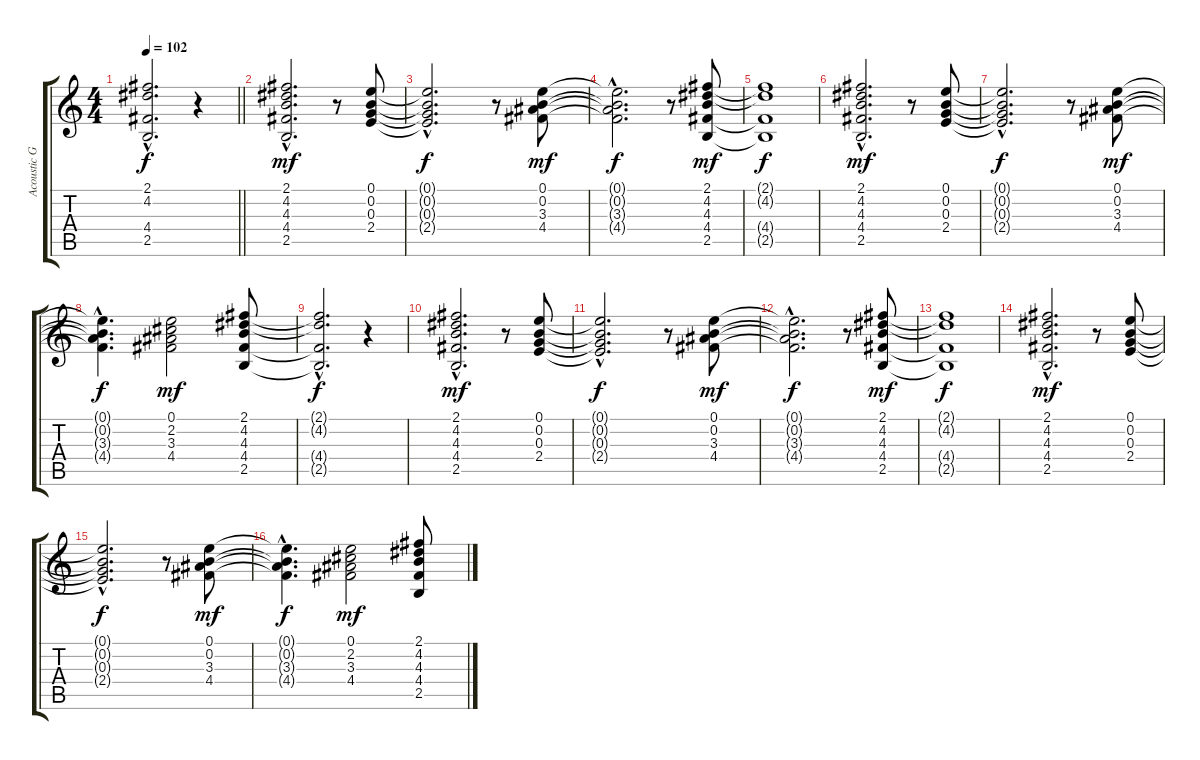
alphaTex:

\track ("Acoustic Guitar IV" "Acoustic G") {instrument acousticguitarsteel}
\staff {score tabs}
\tuning (E4 B3 G3 D3 A2 E2) {hide}
\ts (4 4)
\tempo 102
\clef g2
\barLineRight lightlight
\ks c
(2.1{hac t} 4.2{hac t} 4.4{hac t} 2.5{hac t}).2{d dy f} r.4 |
(2.1{hac} 4.2{hac} 4.3{hac} 4.4{hac} 2.5{hac}).2{d dy mf} r.8 (0.1 0.2 0.3 2.4).8 |
(0.1{hac t} 0.2{hac t} 0.3{hac t} 2.4{hac t}).2{d dy f} r.8 (0.1 0.2 3.3 4.4).8{dy mf} |
(0.1{hac t} 0.2{hac t} 3.3{hac t} 4.4{hac t}).2{d dy f} r.8 (2.1 4.2 4.3 4.4 2.5).8{dy mf} |
(2.1{t} 4.2{t} 4.4{t} 2.5{t}).1{dy f} |
(2.1{hac} 4.2{hac} 4.3{hac} 4.4{hac} 2.5{hac}).2{d dy mf} r.8 (0.1 0.2 0.3 2.4).8 |
(0.1{hac t} 0.2{hac t} 0.3{hac t} 2.4{hac t}).2{d dy f} r.8 (0.1 0.2 3.3 4.4).8{dy mf} |
(0.1{hac t} 0.2{hac t} 3.3{hac t} 4.4{hac t}).4{d dy f} (0.1 2.2 3.3 4.4).2{dy mf} (2.1 4.2 4.3 4.4 2.5).8 |
(2.1{hac t} 4.2{hac t} 4.4{hac t} 2.5{hac t}).2{d dy f} r.4 |
(2.1{hac} 4.2{hac} 4.3{hac} 4.4{hac} 2.5{hac}).2{d dy mf} r.8 (0.1 0.2 0.3 2.4).8 |
(0.1{hac t} 0.2{hac t} 0.3{hac t} 2.4{hac t}).2{d dy f} r.8 (0.1 0.2 3.3 4.4).8{dy mf} |
(0.1{hac t} 0.2{hac t} 3.3{hac t} 4.4{hac t}).2{d dy f} r.8 (2.1 4.2 4.3 4.4 2.5).8{dy mf} |
(2.1{t} 4.2{t} 4.4{t} 2.5{t}).1{dy f} |
(2.1{hac} 4.2{hac} 4.3{hac} 4.4{hac} 2.5{hac}).2{d dy mf} r.8 (0.1 0.2 0.3 2.4).8 |
(0.1{hac t} 0.2{hac t} 0.3{hac t} 2.4{hac t}).2{d dy f} r.8 (0.1 0.2 3.3 4.4).8{dy mf} |
(0.1{hac t} 0.2{hac t} 3.3{hac t} 4.4{hac t}).4{d dy f} (0.1 2.2 3.3 4.4).2{dy mf} (2.1 4.2 4.3 4.4 2.5).8
